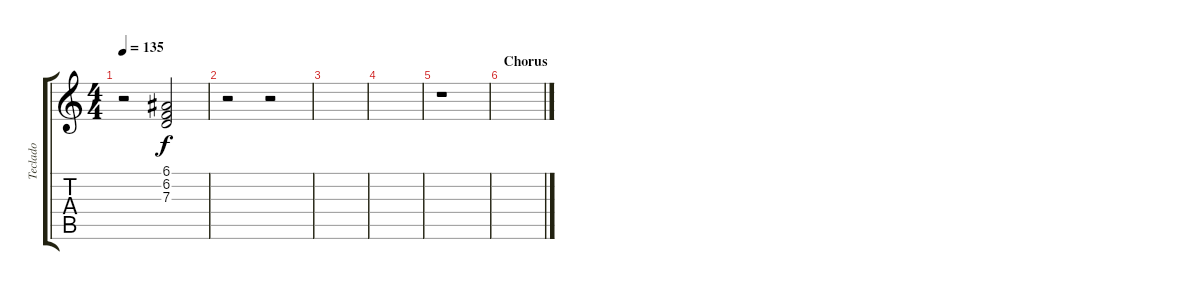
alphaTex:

\track ("Teclado" "Teclado") {instrument fx7echoes}
\staff {score tabs}
\tuning (E4 B3 G3 D3 A2 E2) {hide}
\ts (4 4)
\tempo 135
\clef g2
\ks c
r.2{dy f} (6.1 6.2 7.3).2 |
r.2{volume 0} r.2{volume 12} |
|
|
r.1 |
\section ("" "Chorus")
